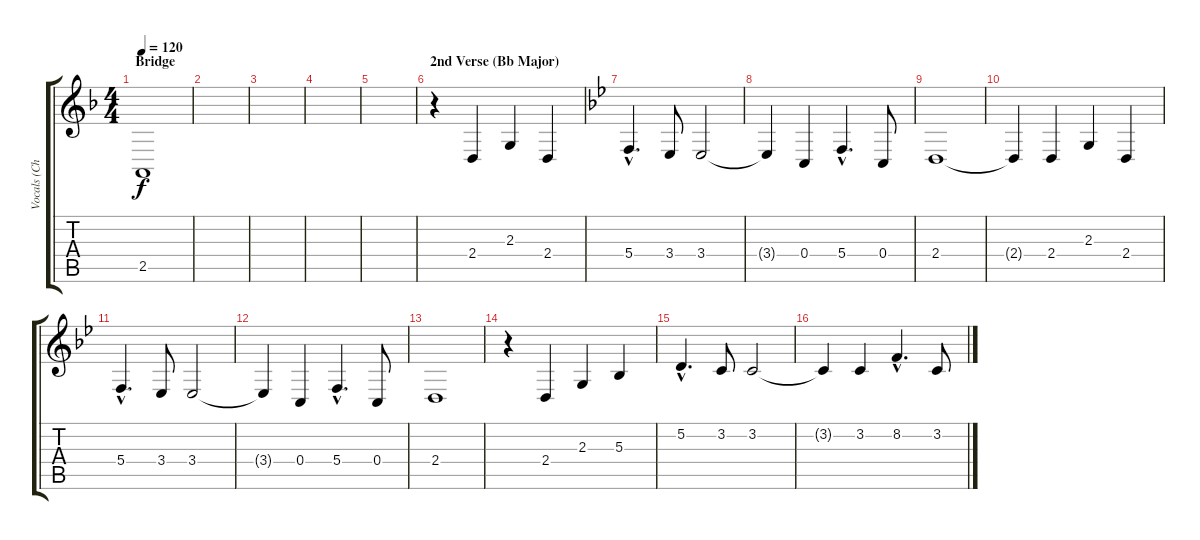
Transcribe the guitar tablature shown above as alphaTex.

\track ("Vocals (Christine)" "Vocals (Ch") {instrument oboe}
\staff {score tabs}
\tuning (D4 A3 F3 C3 G2 D2) {hide}
\ts (4 4)
\section ("" "Bridge")
\tempo 120
\clef g2
\ks f
2.5.1{dy f} |
|
|
|
|
\section ("" "2nd Verse (Bb Major)")
r.4 2.4.4 2.3.4 2.4.4 |
\ks bb
5.4{hac}.4{d} 3.4.8 3.4.2 |
3.4{t}.4 0.4.4 5.4{hac}.4{d} 0.4.8 |
2.4.1 |
2.4{t}.4 2.4.4 2.3.4 2.4.4 |
5.4{hac}.4{d} 3.4.8 3.4.2 |
3.4{t}.4 0.4.4 5.4{hac}.4{d} 0.4.8 |
2.4.1 |
r.4 2.4.4 2.3.4 5.3.4 |
5.2{hac}.4{d} 3.2.8 3.2.2 |
3.2{t}.4 3.2.4 8.2{hac}.4{d} 3.2.8
